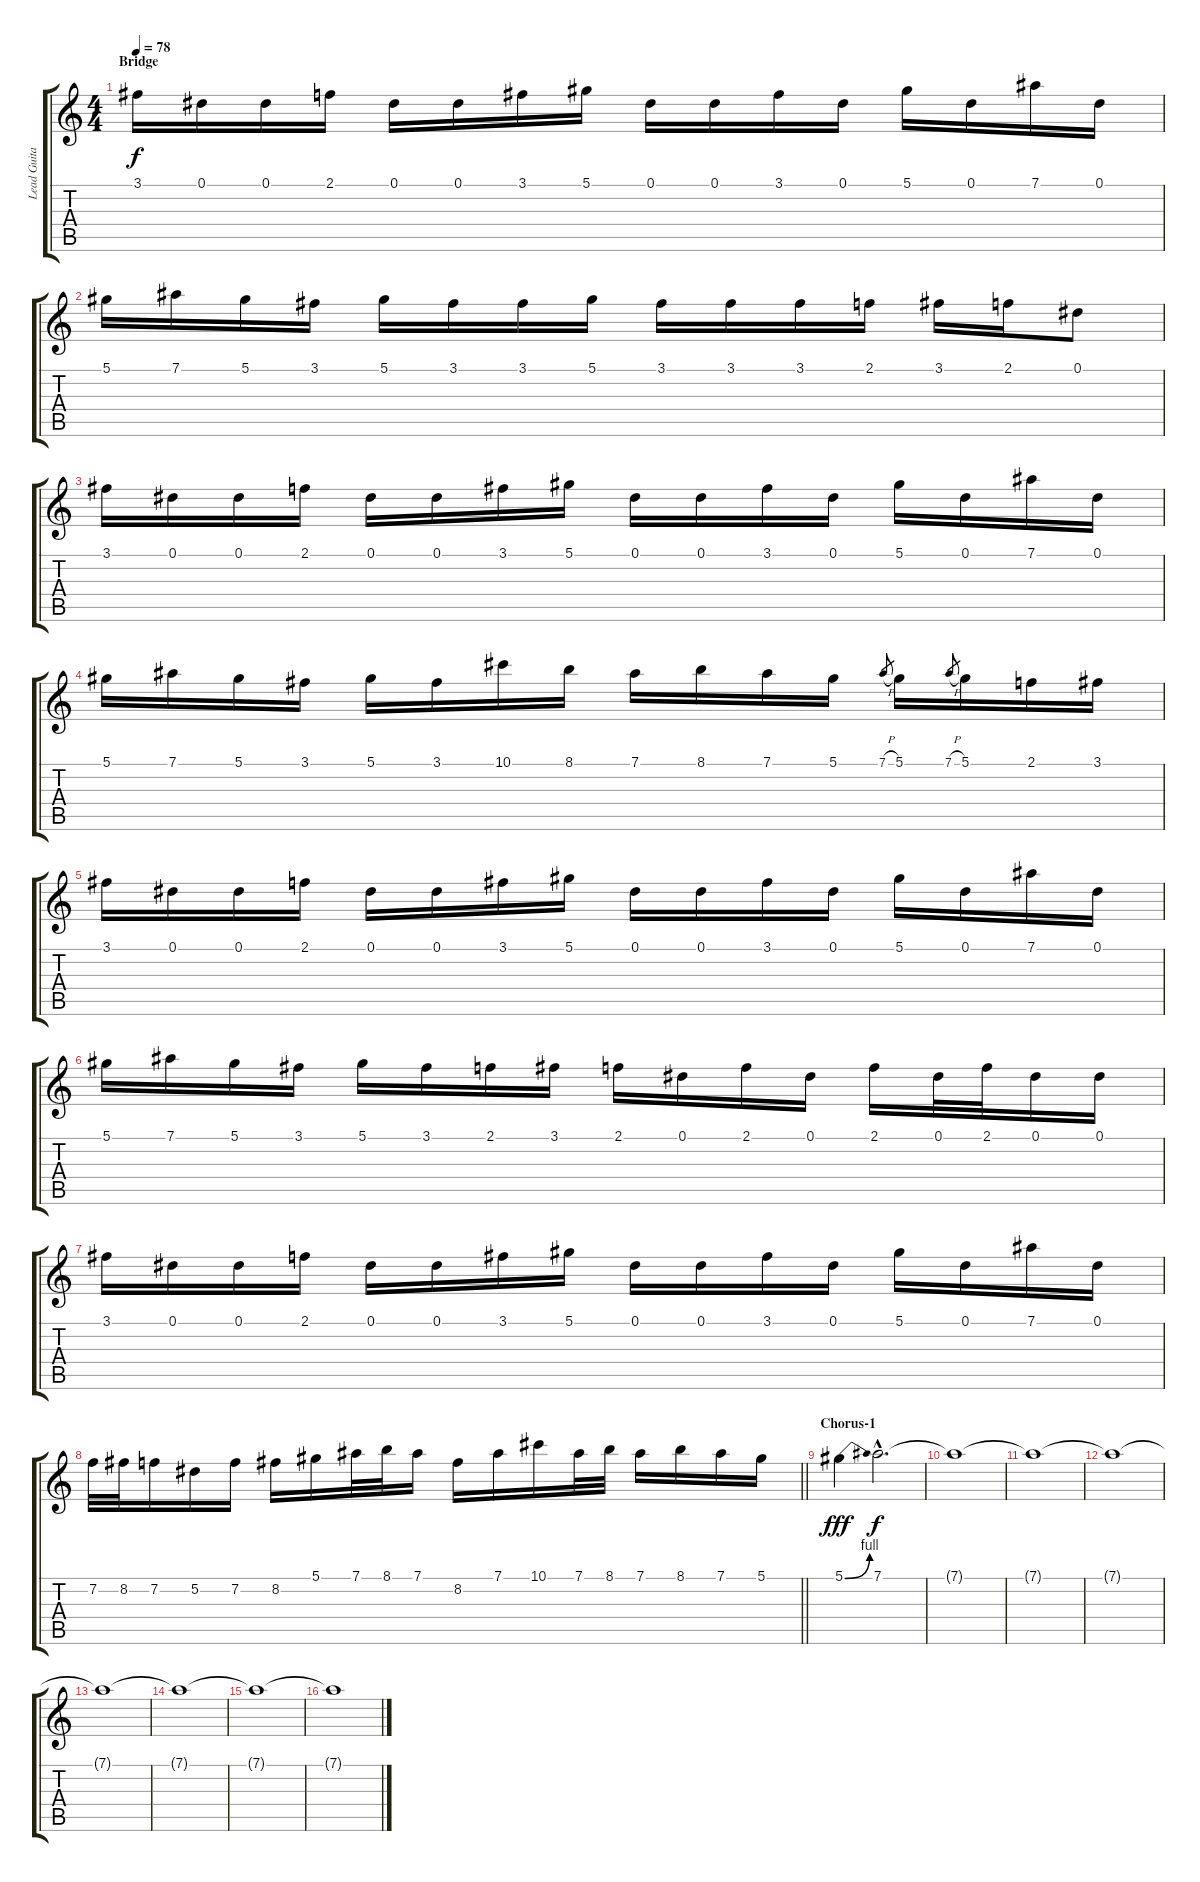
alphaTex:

\track ("Lead Guitar" "Lead Guita") {instrument distortionguitar}
\staff {score tabs}
\tuning (Eb4 Bb3 Gb3 Db3 Ab2 Eb2) {hide}
\ts (4 4)
\section ("" "Bridge")
\tempo 78
\clef g2
\ks c
3.1.16{dy f volume 13} 0.1.16 0.1.16 2.1.16 0.1.16 0.1.16 3.1.16 5.1.16 0.1.16 0.1.16 3.1.16 0.1.16 5.1.16 0.1.16 7.1.16 0.1.16 |
5.1.16 7.1.16 5.1.16 3.1.16 5.1.16 3.1.16 3.1.16 5.1.16 3.1.16 3.1.16 3.1.16 2.1.16 3.1.16 2.1.16 0.1.8 |
3.1.16 0.1.16 0.1.16 2.1.16 0.1.16 0.1.16 3.1.16 5.1.16 0.1.16 0.1.16 3.1.16 0.1.16 5.1.16 0.1.16 7.1.16 0.1.16 |
5.1.16 7.1.16 5.1.16 3.1.16 5.1.16 3.1.16 10.1.16 8.1.16 7.1.16 8.1.16 7.1.16 5.1.16 7.1{h}.8{gr} 5.1.16 7.1{h}.8{gr} 5.1.16 2.1.16 3.1.16 |
3.1.16 0.1.16 0.1.16 2.1.16 0.1.16 0.1.16 3.1.16 5.1.16 0.1.16 0.1.16 3.1.16 0.1.16 5.1.16 0.1.16 7.1.16 0.1.16 |
5.1.16 7.1.16 5.1.16 3.1.16 5.1.16 3.1.16 2.1.16 3.1.16 2.1.16 0.1.16 2.1.16 0.1.16 2.1.16 0.1.32 2.1.32 0.1.16 0.1.16 |
3.1.16 0.1.16 0.1.16 2.1.16 0.1.16 0.1.16 3.1.16 5.1.16 0.1.16 0.1.16 3.1.16 0.1.16 5.1.16 0.1.16 7.1.16 0.1.16 |
\barLineRight lightlight
7.2.32 8.2.32 7.2.16 5.2.16 7.2.16 8.2.16 5.1.16 7.1.32 8.1.32 7.1.16 8.2.16 7.1.16 10.1.16 7.1.32 8.1.32 7.1.16 8.1.16 7.1.16 5.1.16 |
\section ("" "Chorus-1")
5.1{be (bend 0 0 60 4)}.4{dy fff} 7.1{hac}.2{d dy f} |
7.1{t}.1 |
7.1{t}.1 |
7.1{t}.1 |
7.1{t}.1 |
7.1{t}.1 |
7.1{t}.1 |
7.1{t}.1
